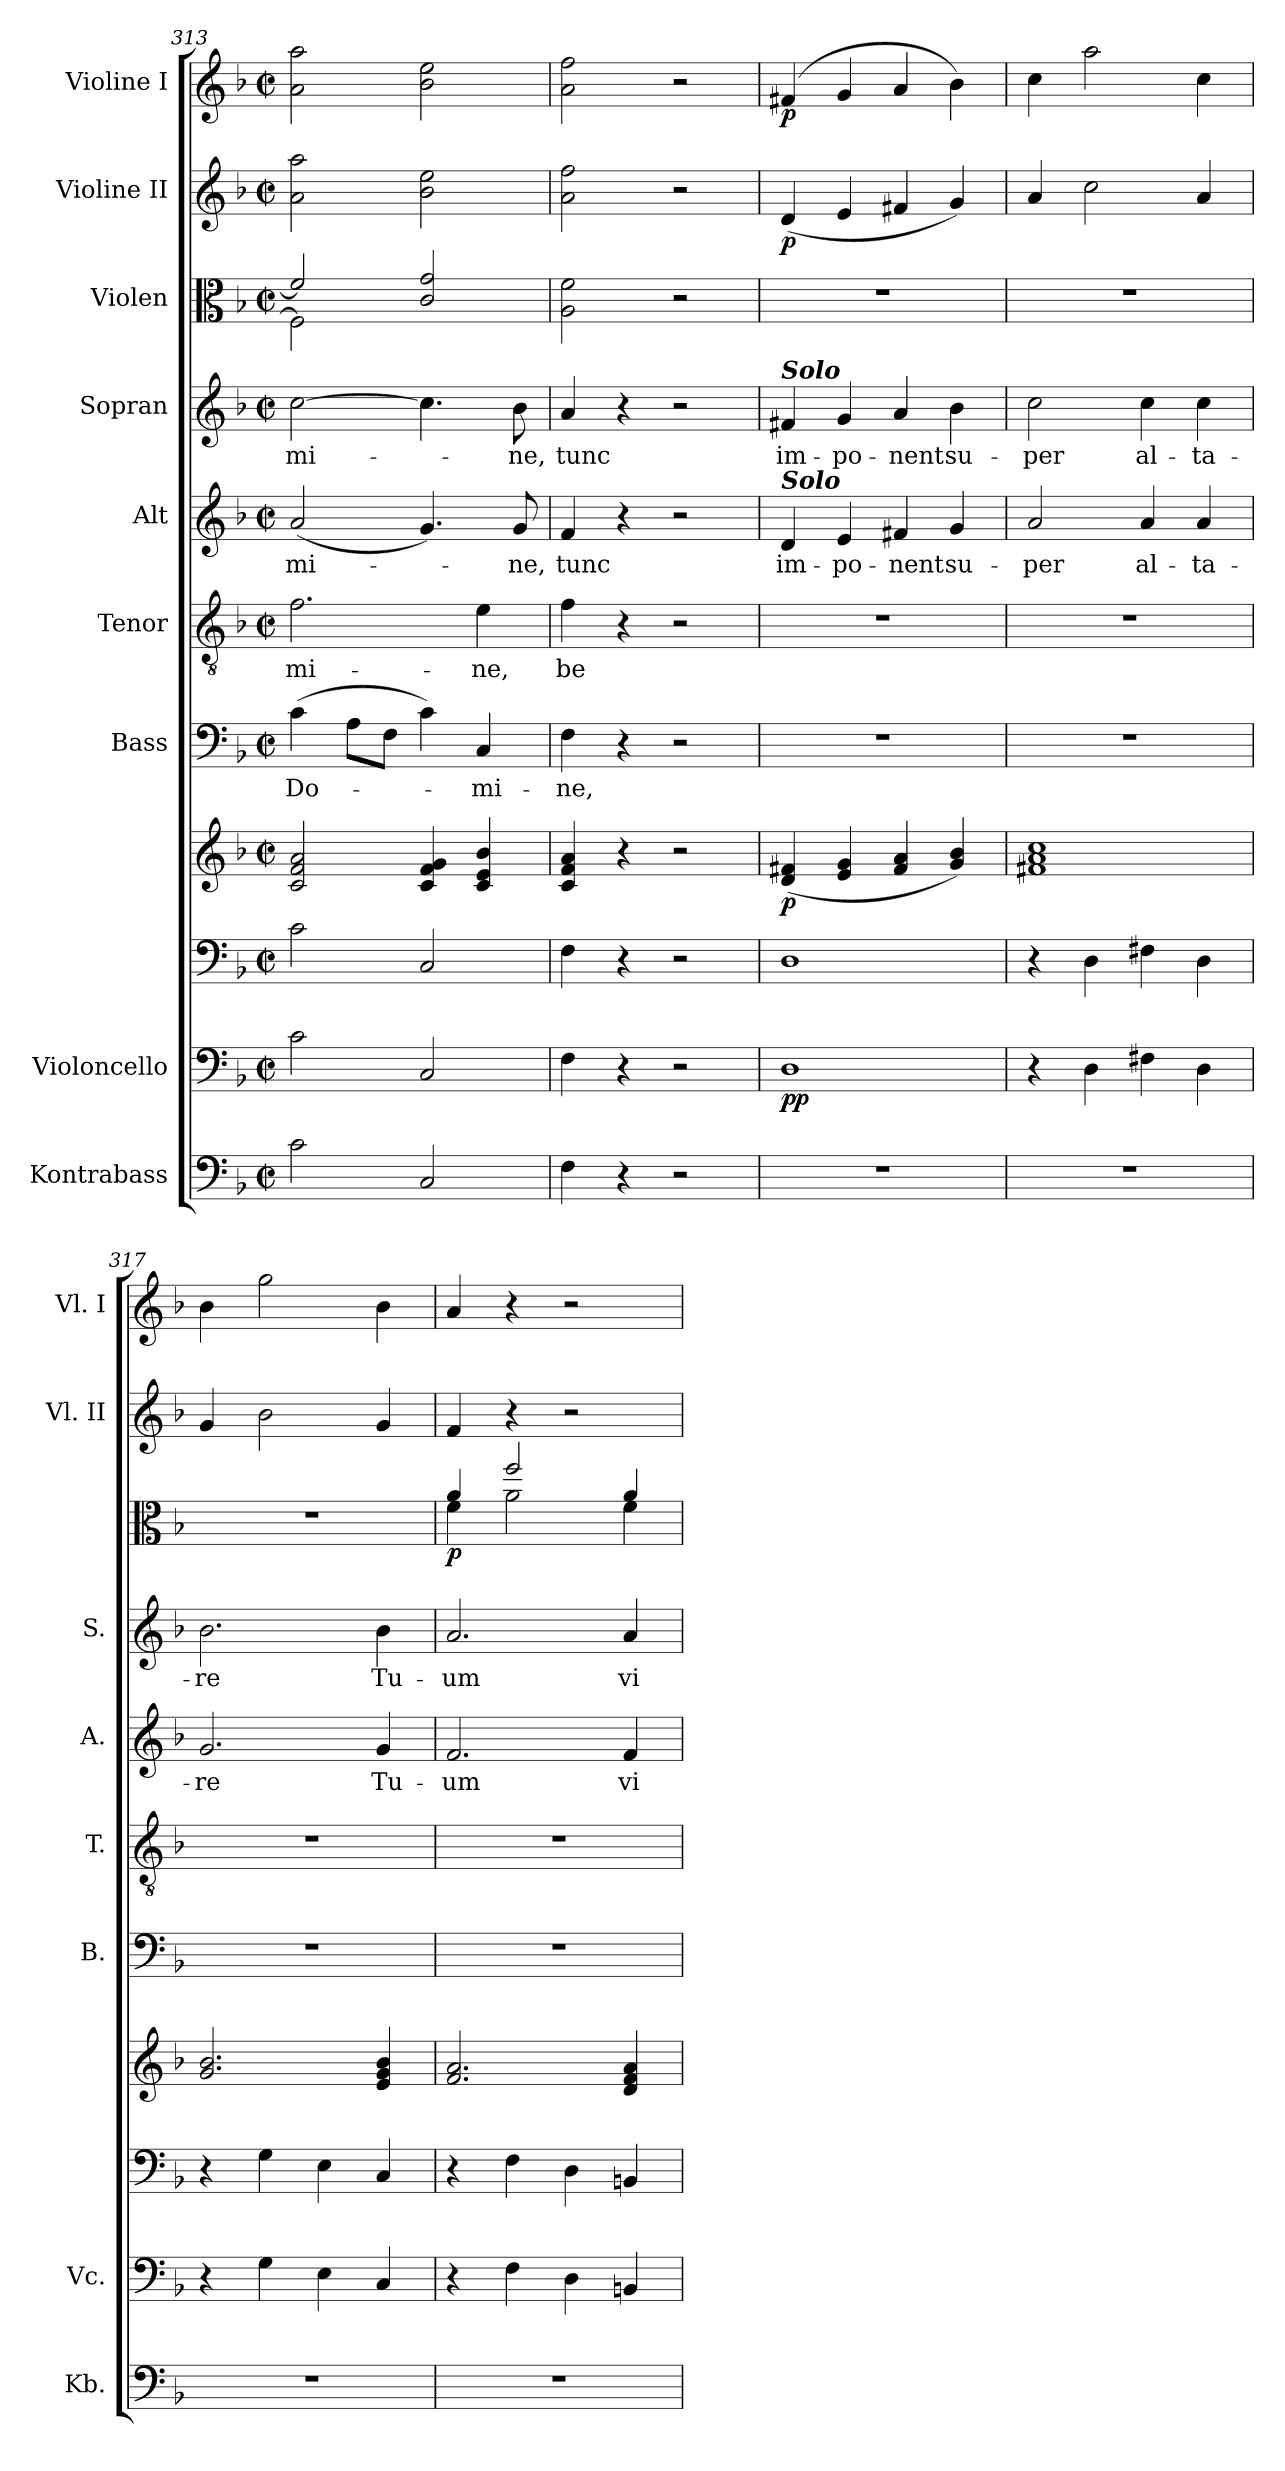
**kern	**kern	**dynam	**kern	**kern	**dynam	**kern	**text	**kern	**text	**kern	**text	**kern	**text	**kern	**dynam	**kern	**dynam	**kern	**dynam
*part10	*part9	*part9	*part8	*part8	*part8	*part7	*part7	*part6	*part6	*part5	*part5	*part4	*part4	*part3	*part3	*part2	*part2	*part1	*part1
*staff11	*staff10	*staff10	*staff9	*staff8	*staff8/9	*staff7	*staff7	*staff6	*staff6	*staff5	*staff5	*staff4	*staff4	*staff3	*staff3	*staff2	*staff2	*staff1	*staff1
*I"Kontrabass	*I"Violoncello	*	*	*	*	*I"Bass	*	*I"Tenor	*	*I"Alt	*	*I"Sopran	*	*I"Violen	*	*I"Violine II	*	*I"Violine I	*
*I'Kb.	*I'Vc.	*	*	*	*	*I'B.	*	*I'T.	*	*I'A.	*	*I'S.	*	*	*	*I'Vl. II	*	*I'Vl. I	*
*clefF4	*clefF4	*	*clefF4	*clefG2	*	*clefF4	*	*clefGv2	*	*clefG2	*	*clefG2	*	*clefC3	*	*clefG2	*	*clefG2	*
*ITrd7c12	*	*	*	*	*	*	*	*	*	*	*	*	*	*	*	*	*	*	*
*k[b-]	*k[b-]	*	*k[b-]	*k[b-]	*	*k[b-]	*	*k[b-]	*	*k[b-]	*	*k[b-]	*	*k[b-]	*	*k[b-]	*	*k[b-]	*
*F:	*F:	*	*F:	*F:	*	*F:	*	*F:	*	*F:	*	*F:	*	*F:	*	*F:	*	*F:	*
*M2/2	*M2/2	*	*M2/2	*M2/2	*	*M2/2	*	*M2/2	*	*M2/2	*	*M2/2	*	*M2/2	*	*M2/2	*	*M2/2	*
*met(c|)	*met(c|)	*	*met(c|)	*met(c|)	*	*met(c|)	*	*met(c|)	*	*met(c|)	*	*met(c|)	*	*met(c|)	*	*met(c|)	*	*met(c|)	*
=313	=313	=313	=313	=313	=313	=313	=313	=313	=313	=313	=313	=313	=313	=313	=313	=313	=313	=313	=313
!	!	!	!	!	!	!	!LO:LY:b	!	!LO:LY:b	!	!LO:LY:b	!	!LO:LY:b	!	!	!	!	!	!
*	*	*	*	*	*	*	*	*	*	*	*	*	*	*^	*	*	*	*	*
2C\	2c\	.	2c\	2c/ 2f/ 2a/	.	(>4c\	Do-	2.f\	-mi-	(<2a/	-mi-	[2cc\	-mi-	2f/]	2F\]	.	2a\ 2aa\	.	2a\ 2aa\	.
.	.	.	.	.	.	8A\L	.	.	.	.	.	.	.	.	.	.	.	.	.	.
.	.	.	.	.	.	8F\J	.	.	.	.	.	.	.	.	.	.	.	.	.	.
2CC/	2C/	.	2C/	4c/ 4f/ 4g/	.	4c\)	.	.	.	4.g/)	.	4.cc\]	.	2c/ 2g/	2ryy	.	2b-\ 2ee\	.	2b-\ 2ee\	.
!	!	!	!	!	!	!	!LO:LY:b	!	!LO:LY:b	!	!	!	!	!	!	!	!	!	!	!
.	.	.	.	4c/ 4e/ 4b-/	.	4C/	-mi-	4e\	-ne,	.	.	.	.	.	.	.	.	.	.	.
!	!	!	!	!	!	!	!	!	!	!	!LO:LY:b	!	!LO:LY:b	!	!	!	!	!	!	!
.	.	.	.	.	.	.	.	.	.	8g/	-ne,	8b-\	-ne,	.	.	.	.	.	.	.
*	*	*	*	*	*	*	*	*	*	*	*	*	*	*v	*v	*	*	*	*	*
=314	=314	=314	=314	=314	=314	=314	=314	=314	=314	=314	=314	=314	=314	=314	=314	=314	=314	=314	=314
!	!	!	!	!	!	!	!LO:LY:b	!	!LO:LY:b	!	!LO:LY:b	!	!LO:LY:b	!	!	!	!	!	!
4FF\	4F\	.	4F\	4c/ 4f/ 4a/	.	4F\	-ne,	4f\	be-	4f/	tunc	4a/	tunc	2A\ 2f\	.	2a\ 2ff\	.	2a\ 2ff\	.
4r	4r	.	4r	4r	.	4r	.	4r	.	4r	.	4r	.	.	.	.	.	.	.
2r	2r	.	2r	2r	.	2r	.	2r	.	2r	.	2r	.	2r	.	2r	.	2r	.
=315	=315	=315	=315	=315	=315	=315	=315	=315	=315	=315	=315	=315	=315	=315	=315	=315	=315	=315	=315
!	!	!	!	!	!	!	!	!	!	!	!	!LO:TX:a:Bi:t=Solo	!	!	!	!	!	!	!
!	!	!	!	!	!	!	!	!	!	!LO:TX:a:Bi:t=Solo	!	!	!	!	!	!	!	!	!
!	!	!LO:DY:b	!	!	!LO:DY:b	!	!	!	!	!	!LO:LY:b	!	!LO:LY:b	!	!	!	!LO:DY:b	!	!LO:DY:b
1r	1D	pp	1D	(4d/ 4f#X/	p	1r	.	1r	.	4d/	im-	4f#X/	im-	1r	.	(<4d/	p	(4f#X/	p
!	!	!	!	!	!	!	!	!	!	!	!LO:LY:b	!	!LO:LY:b	!	!	!	!	!	!
.	.	.	.	4e/ 4g/	.	.	.	.	.	4e/	-po-	4g/	-po-	.	.	4e/	.	4g/	.
!	!	!	!	!	!	!	!	!	!	!	!LO:LY:b	!	!LO:LY:b	!	!	!	!	!	!
.	.	.	.	4f#/ 4a/	.	.	.	.	.	4f#X/	-nent	4a/	-nent	.	.	4f#X/	.	4a/	.
!	!	!	!	!	!	!	!	!	!	!	!LO:LY:b	!	!LO:LY:b	!	!	!	!	!	!
.	.	.	.	4g/ 4b-/)	.	.	.	.	.	4g/	su-	4b-\	su-	.	.	4g/)	.	4b-\)	.
!!LO:PB:g=z
=316	=316	=316	=316	=316	=316	=316	=316	=316	=316	=316	=316	=316	=316	=316	=316	=316	=316	=316	=316
!	!	!	!	!	!	!	!	!	!	!	!LO:LY:b	!	!LO:LY:b	!	!	!	!	!	!
1r	4r	.	4r	1f#X 1a 1cc	.	1r	.	1r	.	2a/	-per	2cc\	-per	1r	.	4a/	.	4cc\	.
.	4D\	.	4D\	.	.	.	.	.	.	.	.	.	.	.	.	2cc\	.	2aa\	.
!	!	!	!	!	!	!	!	!	!	!	!LO:LY:b	!	!LO:LY:b	!	!	!	!	!	!
.	4F#X\	.	4F#X\	.	.	.	.	.	.	4a/	al-	4cc\	al-	.	.	.	.	.	.
!	!	!	!	!	!	!	!	!	!	!	!LO:LY:b	!	!LO:LY:b	!	!	!	!	!	!
.	4D\	.	4D\	.	.	.	.	.	.	4a/	-ta-	4cc\	-ta-	.	.	4a/	.	4cc\	.
=317	=317	=317	=317	=317	=317	=317	=317	=317	=317	=317	=317	=317	=317	=317	=317	=317	=317	=317	=317
!	!	!	!	!	!	!	!	!	!	!	!LO:LY:b	!	!LO:LY:b	!	!	!	!	!	!
1r	4r	.	4r	2.g/ 2.b-/	.	1r	.	1r	.	2.g/	-re	2.b-\	-re	1r	.	4g/	.	4b-\	.
.	4G\	.	4G\	.	.	.	.	.	.	.	.	.	.	.	.	2b-\	.	2gg\	.
.	4E\	.	4E\	.	.	.	.	.	.	.	.	.	.	.	.	.	.	.	.
!	!	!	!	!	!	!	!	!	!	!	!LO:LY:b	!	!LO:LY:b	!	!	!	!	!	!
.	4C/	.	4C/	4e/ 4g/ 4b-/	.	.	.	.	.	4g/	Tu-	4b-\	Tu-	.	.	4g/	.	4b-\	.
=318	=318	=318	=318	=318	=318	=318	=318	=318	=318	=318	=318	=318	=318	=318	=318	=318	=318	=318	=318
!	!	!	!	!	!	!	!	!	!	!	!LO:LY:b	!	!LO:LY:b	!	!LO:DY:b	!	!	!	!
*	*	*	*	*	*	*	*	*	*	*	*	*	*	*^	*	*	*	*	*
1r	4r	.	4r	2.f/ 2.a/	.	1r	.	1r	.	2.f/	-um	2.a/	-um	4a/	4f\	p	4f/	.	4a/	.
.	4F\	.	4F\	.	.	.	.	.	.	.	.	.	.	2ff/	2a\	.	4r	.	4r	.
.	4D\	.	4D\	.	.	.	.	.	.	.	.	.	.	.	.	.	2r	.	2r	.
!	!	!	!	!	!	!	!	!	!	!	!LO:LY:b	!	!LO:LY:b	!	!	!	!	!	!	!
.	4BBn/	.	4BBn/	4d/ 4f/ 4a/	.	.	.	.	.	4f/	vi-	4a/	vi-	4a/	4f\	.	.	.	.	.
*	*	*	*	*	*	*	*	*	*	*	*	*	*	*v	*v	*	*	*	*	*
=	=	=	=	=	=	=	=	=	=	=	=	=	=	=	=	=	=	=	=
*-	*-	*-	*-	*-	*-	*-	*-	*-	*-	*-	*-	*-	*-	*-	*-	*-	*-	*-	*-
